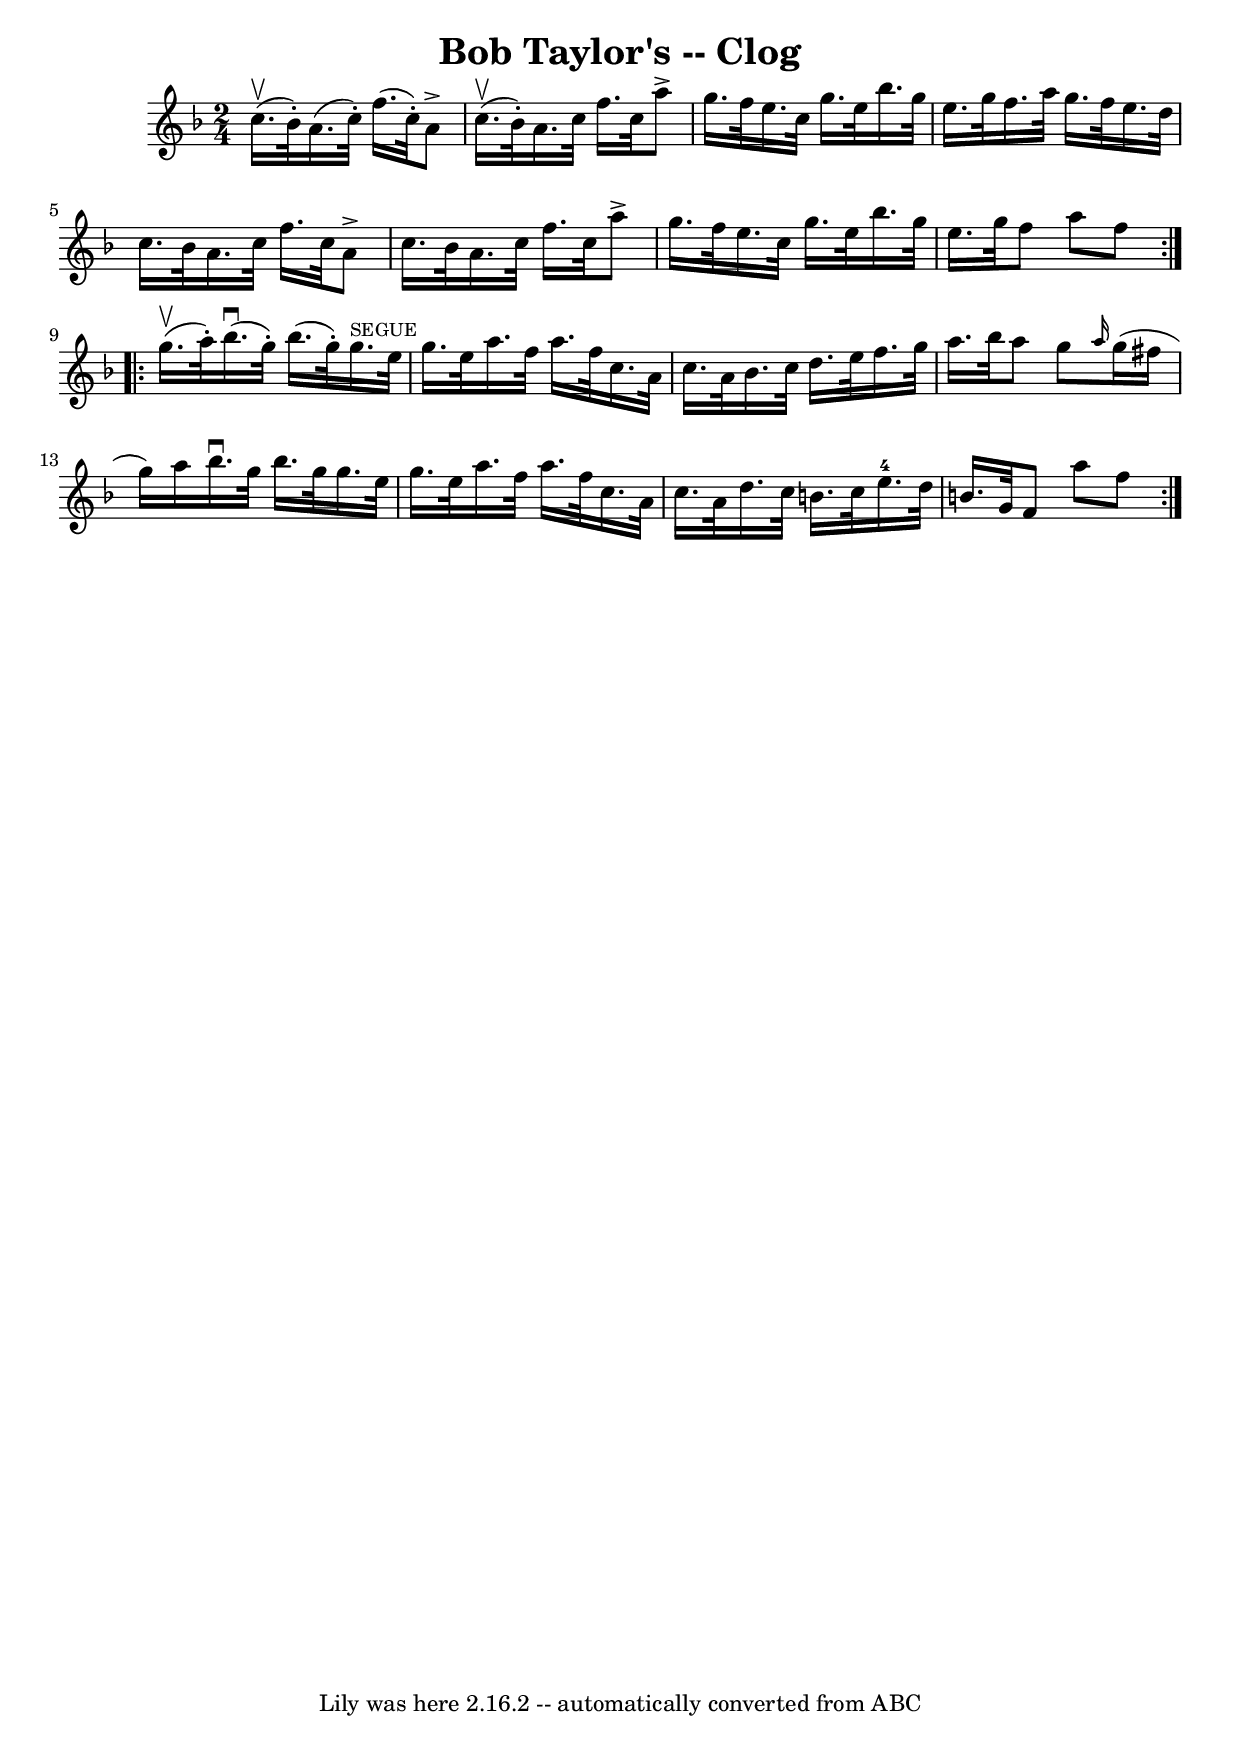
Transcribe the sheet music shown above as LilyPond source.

\version "2.16.2"
\include "Mammoth.ily"
\header {
  %% book = "Ryan's Mammoth Collection"
  crossRefNumber = "1"
  footnotes = "\\\\161 957"
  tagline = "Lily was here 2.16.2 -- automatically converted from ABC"
  title = "Bob Taylor's -- Clog"

}
voicedefault =  {



  \repeat volta 2 {

    \time 2/4 
    \key f \major
    c''16.^\upbow(bes'32 -.) |
    a'16. (
    c''32 -.) f''16. (c''32 -.) a'8^\accent c''16.^\upbow(bes'32 -.)   |
    a'16. c''32 f''16. c''32 a''8^\accent g''16.  
    f''32    |
    e''16. c''32 g''16. e''32 bes''16. g''32 
    e''16. g''32    |
    f''16. a''32 g''16. f''32 e''16.   
    d''32 c''16. bes'32    |
    a'16. c''32 f''16. c''32    
    a'8^\accent c''16. bes'32    |
    a'16. c''32 f''16. c''32 
    a''8^\accent g''16. f''32    |
    e''16. c''32 g''16.    
    e''32 bes''16. g''32 e''16. g''32    |
    f''8 a''8    
    f''8    
  }     
  \repeat volta 2 {
    g''16.^\upbow(a''32 -.) |
    
    bes''16.^\downbow(g''32 -.) bes''16. (g''32 -.) g''16.^\segue e''32 g''16. e''32    |
    a''16. f''32 a''16.    
    f''32 c''16. a'32 c''16. a'32    |
    bes'16. c''32    
    d''16. e''32 f''16. g''32 a''16. bes''32    |
    a''8    
    g''8  \grace { a''16  
		 } g''16 (fis''16 g''16) a''16    |
    
    bes''16.^\downbow g''32 bes''16. g''32 g''16. e''32    
    g''16. e''32    |
    a''16. f''32 a''16. f''32 c''16.    
    a'32 c''16. a'32    |
    d''16. c''32 b'16. c''32      
    e''16.-4 d''32 b'16. g'32    |
    f'8 a''8 f''8    
  }   

}

\score{
  <<

    \context Staff="default"
    {
      \voicedefault 
      
    }

  >>
  \layout {
    
  }
  \midi {
  }

}
